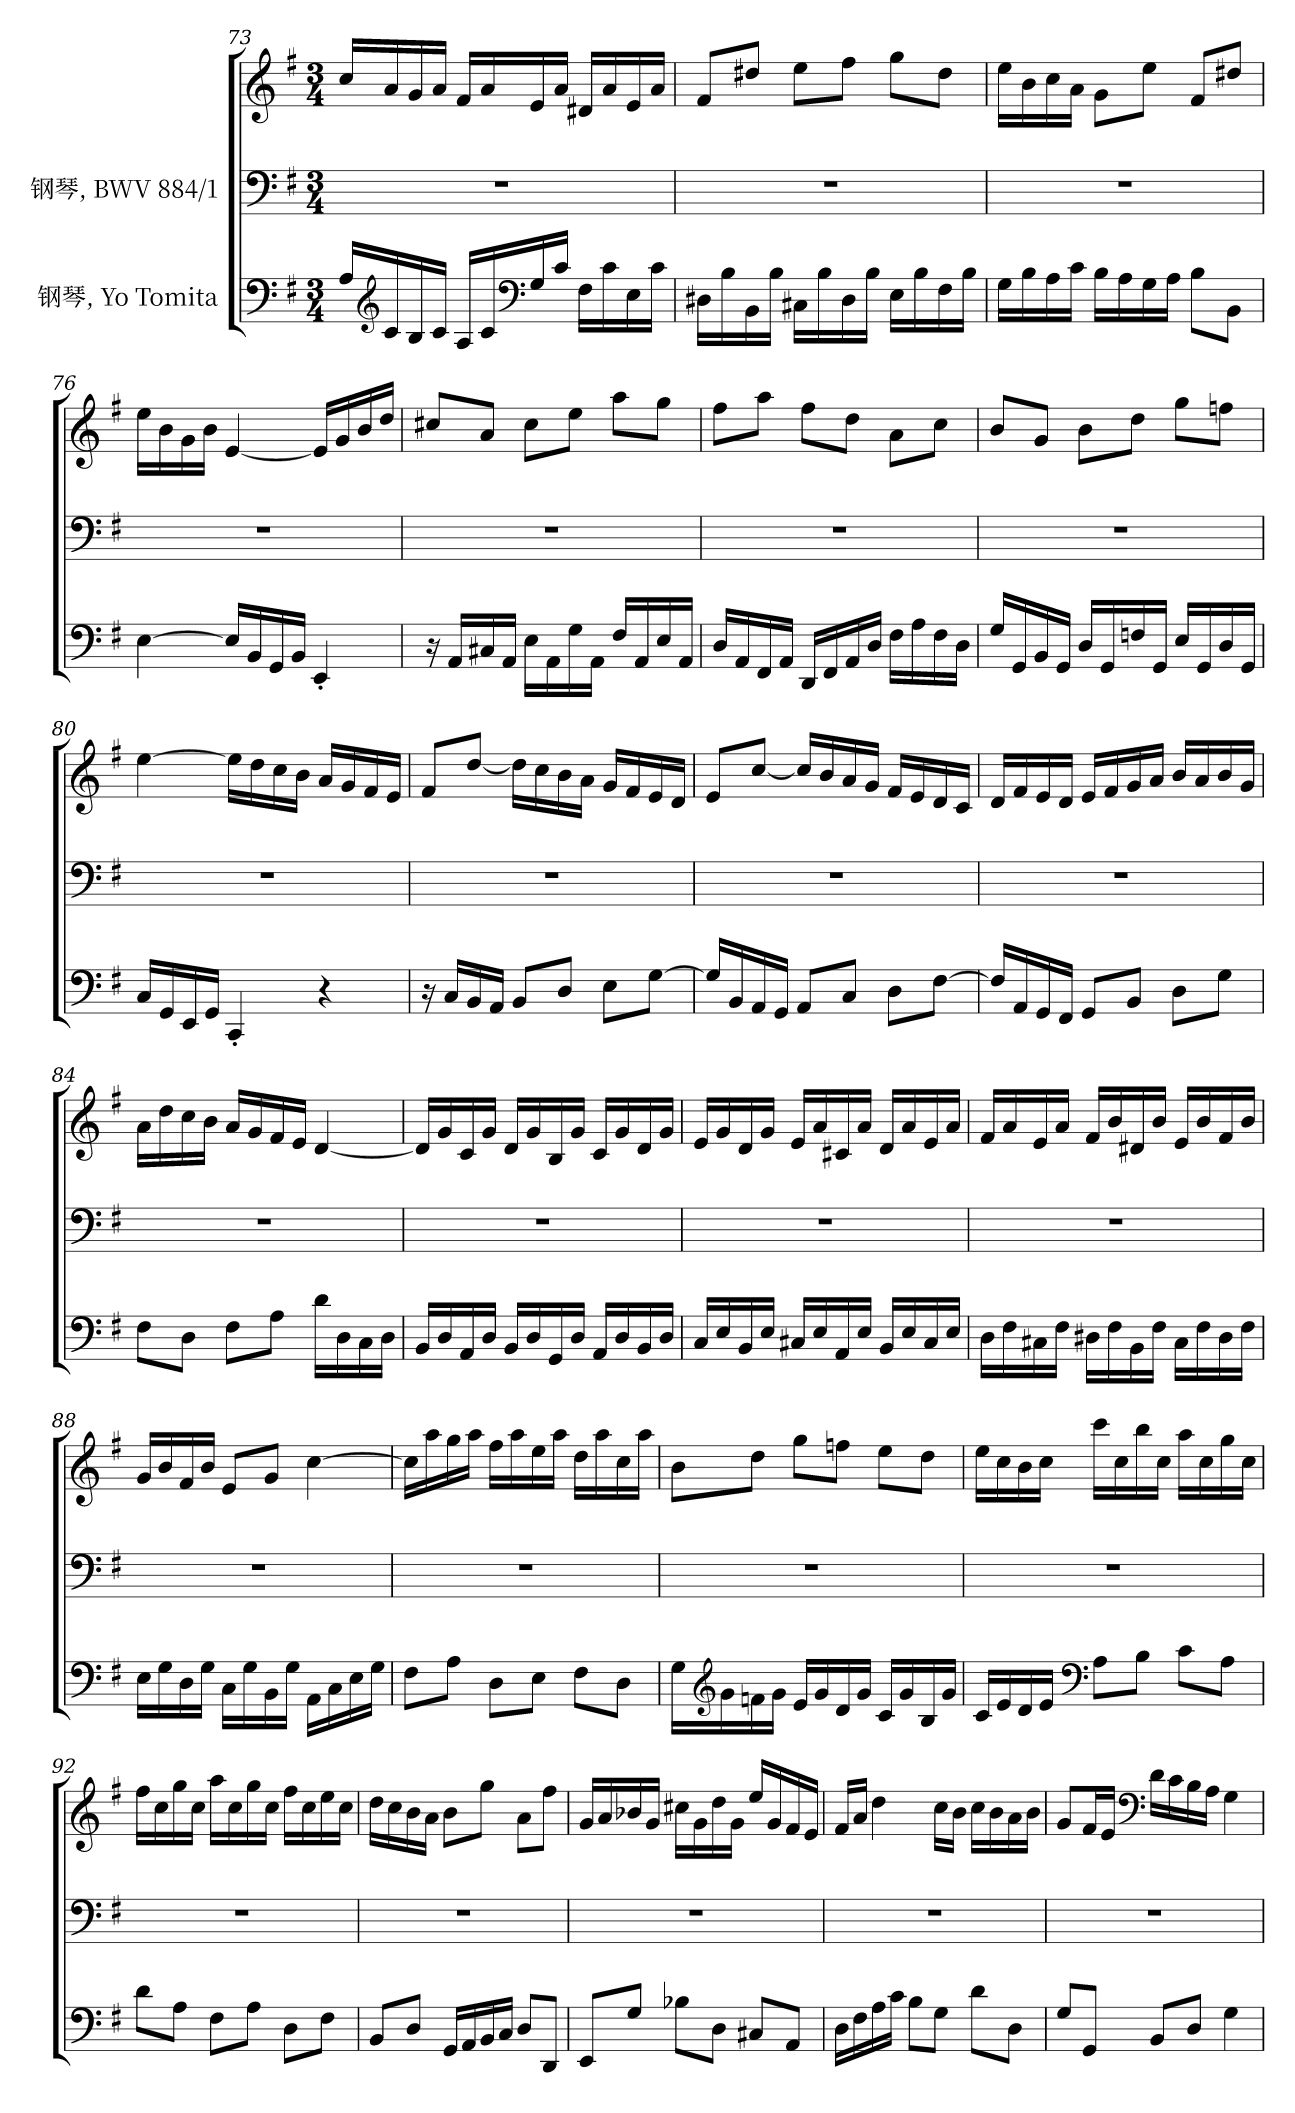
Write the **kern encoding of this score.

**kern	**kern	**kern
*part2	*part1	*part1
*staff3	*staff2	*staff1
*I"钢琴, Yo Tomita	*I"钢琴, BWV 884/1	*
!!LO:LB:g=z
*clefF4	*clefF4	*clefG2
*k[f#]	*k[f#]	*k[f#]
*M3/4	*M3/4	*M3/4
=73	=73	=73
16A/LL	2.r	16cc/LL
*clefG2	*	*
16c/	.	16a/
16B/	.	16g/
16c/JJ	.	16a/JJ
16A/LL	.	16f#/LL
16c/	.	16a/
*clefF4	*	*
16G/	.	16e/
16c/JJ	.	16a/JJ
16F#\LL	.	16d#X/LL
16c\	.	16a/
16E\	.	16e/
16c\JJ	.	16a/JJ
=74	=74	=74
16D#X\LL	2.r	8f#/L
16B\	.	.
16BB\	.	8dd#X/J
16B\JJ	.	.
16C#X\LL	.	8ee\L
16B\	.	.
16D#\	.	8ff#\J
16B\JJ	.	.
16E\LL	.	8gg\L
16B\	.	.
16F#\	.	8dd#\J
16B\JJ	.	.
=75	=75	=75
16G\LL	2.r	16ee\LL
16B\	.	16b\
16A\	.	16cc\
16c\JJ	.	16a\JJ
16B\LL	.	8g\L
16A\	.	.
16G\	.	8ee\J
16A\JJ	.	.
8B\L	.	8f#/L
8BB\J	.	8dd#X/J
!!LO:LB:g=z
=76	=76	=76
[4E\	2.r	16ee\LL
.	.	16b\
.	.	16g\
.	.	16b\JJ
16E/LL]	.	[4e/
16BB/	.	.
16GG/	.	.
16BB/JJ	.	.
4EE'/	.	16e/LL]
.	.	16g/
.	.	16b/
.	.	16dd/JJ
=77	=77	=77
16r	2.r	8cc#X/L
16AA/LL	.	.
16C#X/	.	8a/J
16AA/JJ	.	.
16E\LL	.	8cc#\L
16AA\	.	.
16G\	.	8ee\J
16AA\JJ	.	.
16F#/LL	.	8aa\L
16AA/	.	.
16E/	.	8gg\J
16AA/JJ	.	.
=78	=78	=78
16D/LL	2.r	8ff#\L
16AA/	.	.
16FF#/	.	8aa\J
16AA/JJ	.	.
16DD/LL	.	8ff#\L
16FF#/	.	.
16AA/	.	8dd\J
16D/JJ	.	.
16F#\LL	.	8a\L
16A\	.	.
16F#\	.	8cc\J
16D\JJ	.	.
!!LO:LB:g=z
=79	=79	=79
16G/LL	2.r	8b/L
16GG/	.	.
16BB/	.	8g/J
16GG/JJ	.	.
16D/LL	.	8b\L
16GG/	.	.
16Fn/	.	8dd\J
16GG/JJ	.	.
16E/LL	.	8gg\L
16GG/	.	.
16D/	.	8ffn\J
16GG/JJ	.	.
=80	=80	=80
16C/LL	2.r	[4ee\
16GG/	.	.
16EE/	.	.
16GG/JJ	.	.
4CC'/	.	16ee\LL]
.	.	16dd\
.	.	16cc\
.	.	16b\JJ
4r	.	16a/LL
.	.	16g/
.	.	16f#/
.	.	16e/JJ
=81	=81	=81
16r	2.r	8f#/L
16C/LL	.	.
16BB/	.	[8dd/J
16AA/JJ	.	.
8BB/L	.	16dd\LL]
.	.	16cc\
8D/J	.	16b\
.	.	16a\JJ
8E\L	.	16g/LL
.	.	16f#/
[8G\J	.	16e/
.	.	16d/JJ
!!LO:PB:g=z
=82	=82	=82
16G/LL]	2.r	8e/L
16BB/	.	.
16AA/	.	[8cc/J
16GG/JJ	.	.
8AA/L	.	16cc/LL]
.	.	16b/
8C/J	.	16a/
.	.	16g/JJ
8D\L	.	16f#/LL
.	.	16e/
[8F#\J	.	16d/
.	.	16c/JJ
=83	=83	=83
16F#/LL]	2.r	16d/LL
16AA/	.	16f#/
16GG/	.	16e/
16FF#/JJ	.	16d/JJ
8GG/L	.	16e/LL
.	.	16f#/
8BB/J	.	16g/
.	.	16a/JJ
8D\L	.	16b/LL
.	.	16a/
8G\J	.	16b/
.	.	16g/JJ
=84	=84	=84
8F#\L	2.r	16a\LL
.	.	16dd\
8D\J	.	16cc\
.	.	16b\JJ
8F#\L	.	16a/LL
.	.	16g/
8A\J	.	16f#/
.	.	16e/JJ
16d\LL	.	[4d/
16D\	.	.
16C\	.	.
16D\JJ	.	.
!!LO:LB:g=z
=85	=85	=85
16BB/LL	2.r	16d/LL]
16D/	.	16g/
16AA/	.	16c/
16D/JJ	.	16g/JJ
16BB/LL	.	16d/LL
16D/	.	16g/
16GG/	.	16B/
16D/JJ	.	16g/JJ
16AA/LL	.	16c/LL
16D/	.	16g/
16BB/	.	16d/
16D/JJ	.	16g/JJ
=86	=86	=86
16C/LL	2.r	16e/LL
16E/	.	16g/
16BB/	.	16d/
16E/JJ	.	16g/JJ
16C#X/LL	.	16e/LL
16E/	.	16a/
16AA/	.	16c#X/
16E/JJ	.	16a/JJ
16BB/LL	.	16d/LL
16E/	.	16a/
16C#/	.	16e/
16E/JJ	.	16a/JJ
=87	=87	=87
16D\LL	2.r	16f#/LL
16F#\	.	16a/
16C#X\	.	16e/
16F#\JJ	.	16a/JJ
16D#X\LL	.	16f#/LL
16F#\	.	16b/
16BB\	.	16d#X/
16F#\JJ	.	16b/JJ
16C#\LL	.	16e/LL
16F#\	.	16b/
16D#\	.	16f#/
16F#\JJ	.	16b/JJ
!!LO:LB:g=z
=88	=88	=88
16E\LL	2.r	16g/LL
16G\	.	16b/
16D\	.	16f#/
16G\JJ	.	16b/JJ
16C\LL	.	8e/L
16G\	.	.
16BB\	.	8g/J
16G\JJ	.	.
16AA\LL	.	[4cc\
16C\	.	.
16E\	.	.
16G\JJ	.	.
=89	=89	=89
8F#\L	2.r	16cc\LL]
.	.	16aa\
8A\J	.	16gg\
.	.	16aa\JJ
8D\L	.	16ff#\LL
.	.	16aa\
8E\J	.	16ee\
.	.	16aa\JJ
8F#\L	.	16dd\LL
.	.	16aa\
8D\J	.	16cc\
.	.	16aa\JJ
=90	=90	=90
16G\LL	2.r	8b\L
*clefG2	*	*
16g\	.	.
16fn\	.	8dd\J
16g\JJ	.	.
16e/LL	.	8gg\L
16g/	.	.
16d/	.	8ffn\J
16g/JJ	.	.
16c/LL	.	8ee\L
16g/	.	.
16B/	.	8dd\J
16g/JJ	.	.
!!LO:LB:g=z
=91	=91	=91
16c/LL	2.r	16ee\LL
16e/	.	16cc\
16d/	.	16b\
16e/JJ	.	16cc\JJ
*clefF4	*	*
8A\L	.	16ccc\LL
.	.	16cc\
8B\J	.	16bb\
.	.	16cc\JJ
8c\L	.	16aa\LL
.	.	16cc\
8A\J	.	16gg\
.	.	16cc\JJ
=92	=92	=92
8d\L	2.r	16ff#\LL
.	.	16cc\
8A\J	.	16gg\
.	.	16cc\JJ
8F#\L	.	16aa\LL
.	.	16cc\
8A\J	.	16gg\
.	.	16cc\JJ
8D\L	.	16ff#\LL
.	.	16cc\
8F#\J	.	16ee\
.	.	16cc\JJ
=93	=93	=93
8BB/L	2.r	16dd\LL
.	.	16cc\
8D/J	.	16b\
.	.	16a\JJ
16GG/LL	.	8b\L
16AA/	.	.
16BB/	.	8gg\J
16C/JJ	.	.
8D/L	.	8a\L
8DD/J	.	8ff#\J
!!LO:PB:g=z
=94	=94	=94
8EE/L	2.r	16g/LL
.	.	16a/
8G/J	.	16b-X/
.	.	16g/JJ
8B-X\L	.	16cc#X\LL
.	.	16g\
8D\J	.	16dd\
.	.	16g\JJ
8C#X/L	.	16ee/LL
.	.	16g/
8AA/J	.	16f#/
.	.	16e/JJ
=95	=95	=95
16D\LL	2.r	16f#/LL
16F#\	.	16a/JJ
16A\	.	4dd\
16c\JJ	.	.
8B\L	.	.
8G\J	.	16cc\LL
.	.	16b\JJ
8d\L	.	16cc\LL
.	.	16b\
8D\J	.	16a\
.	.	16b\JJ
=96	=96	=96
8G/L	2.r	8g/L
8GG/J	.	16f#/L
.	.	16e/JJ
*	*	*clefF4
8BB/L	.	16d\LL
.	.	16c\
8D/J	.	16B\
.	.	16A\JJ
4G\	.	4G\
=	=	=
*-	*-	*-
